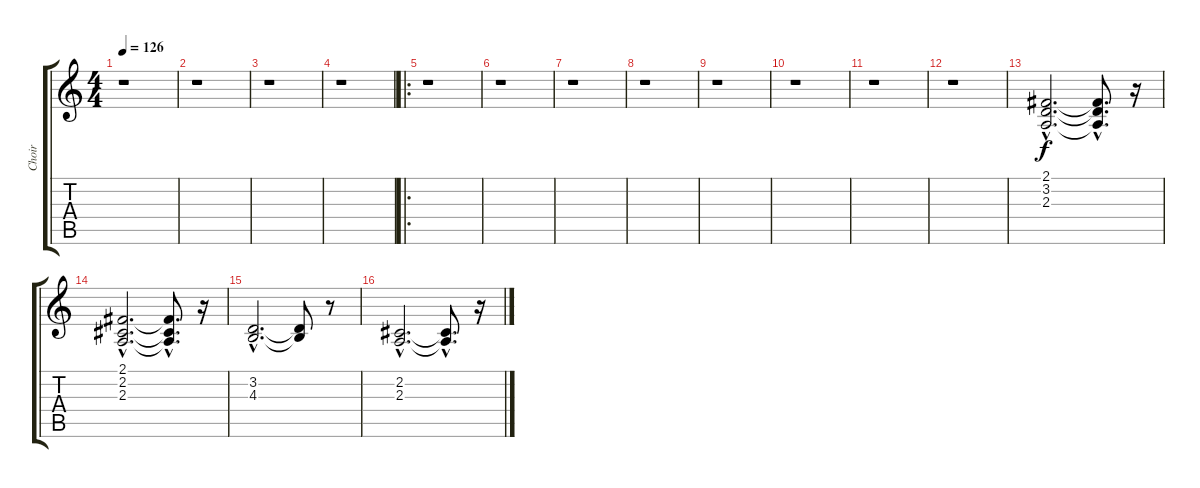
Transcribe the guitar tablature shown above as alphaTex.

\track ("Choir" "Choir") {instrument choiraahs}
\staff {score tabs}
\tuning (E4 B3 G3 D3 A2 E2) {hide}
\ts (4 4)
\tempo 126
\clef g2
\ks c
r.1{dy f instrument choiraahs} |
r.1 |
r.1 |
r.1 |
\ro
r.1 |
r.1 |
r.1 |
r.1 |
r.1 |
r.1 |
r.1 |
r.1 |
(2.1{hac} 3.2{hac} 2.3{hac}).2{d} (2.1{hac t} 3.2{hac t} 2.3{hac t}).8{d} r.16 |
(2.1{hac} 2.2{hac} 2.3{hac}).2{d} (2.1{hac t} 2.2{hac t} 2.3{hac t}).8{d} r.16 |
(3.2{hac} 4.3{hac}).2{d} (3.2{t} 4.3{t}).8 r.8 |
(2.2{hac} 2.3{hac}).2{d} (2.2{hac t} 2.3{hac t}).8{d} r.16
